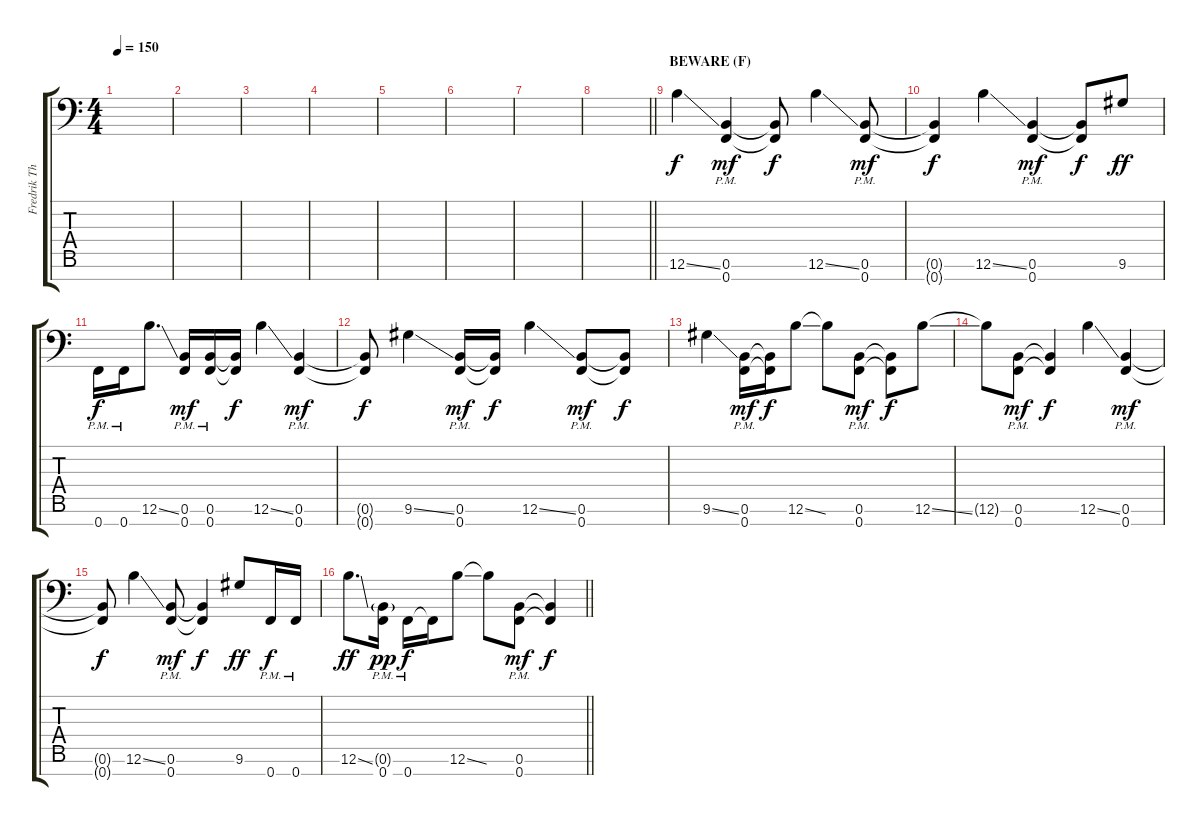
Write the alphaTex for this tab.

\track ("Fredrik Thordendal (8 string Guitar in F" "Fredrik Th") {instrument distortionguitar}
\staff {score tabs}
\tuning (Bb3 Gb3 Db3 Ab2 Eb2 B1 F1) {hide}
\ts (4 4)
\tempo 150
\clef f4
\ks c
|
|
|
|
|
|
|
\barLineRight lightlight
|
\section ("" "BEWARE (F)")
12.6{ss}.4{dy f} (0.6{pm} 0.7{pm}).4{dy mf} (0.6{t} 0.7{t}).8{dy f} 12.6{ss}.4 (0.6{pm} 0.7{pm}).8{dy mf} |
(0.6{t} 0.7{t}).4{dy f} 12.6{ss}.4 (0.6{pm} 0.7{pm}).4{dy mf} (0.6{t} 0.7{t}).8{dy f} 9.6.8{dy ff} |
0.7{pm}.16{dy f} 0.7{pm}.16 12.6{ss}.8{d} (0.6{pm} 0.7{pm}).16{dy mf} (0.6{pm} 0.7{pm}).16 (0.6{t} 0.7{t}).16{dy f} 12.6{ss}.4 (0.6{pm} 0.7{pm}).4{dy mf} |
(0.6{t} 0.7{t}).8{dy f} 9.6{ss}.4 (0.6{pm} 0.7{pm}).16{dy mf} (0.6{t} 0.7{t}).16{dy f} 12.6{ss}.4 (0.6{pm} 0.7{pm}).8{dy mf} (0.6{t} 0.7{t}).8{dy f} |
9.6{ss}.4 (0.6{pm} 0.7{pm}).16{dy mf} (0.6{t} 0.7{t}).16{dy f} 12.6{ss}.8 12.6{t}.8 (0.6{pm} 0.7{pm}).8{dy mf} (0.6{t} 0.7{t}).8{dy f} 12.6{ss}.8 |
12.6{t}.8 (0.6{pm} 0.7{pm}).8{dy mf} (0.6{t} 0.7{t}).4{dy f} 12.6{ss}.4 (0.6{pm} 0.7{pm}).4{dy mf} |
(0.6{t} 0.7{t}).8{dy f} 12.6{ss}.4 (0.6{pm} 0.7{pm}).8{dy mf} (0.6{t} 0.7{t}).4{dy f} 9.6.8{dy ff} 0.7{pm}.16{dy f} 0.7{pm}.16 |
\barLineRight lightlight
12.6{ss}.8{d dy ff} (0.6{g} 0.7{pm}).16{dy pp} 0.7{pm}.16{dy f} 0.7{t}.16 12.6{ss}.8 12.6{t}.8 (0.6{pm} 0.7{pm}).8{dy mf} (0.6{t} 0.7{t}).4{dy f}
